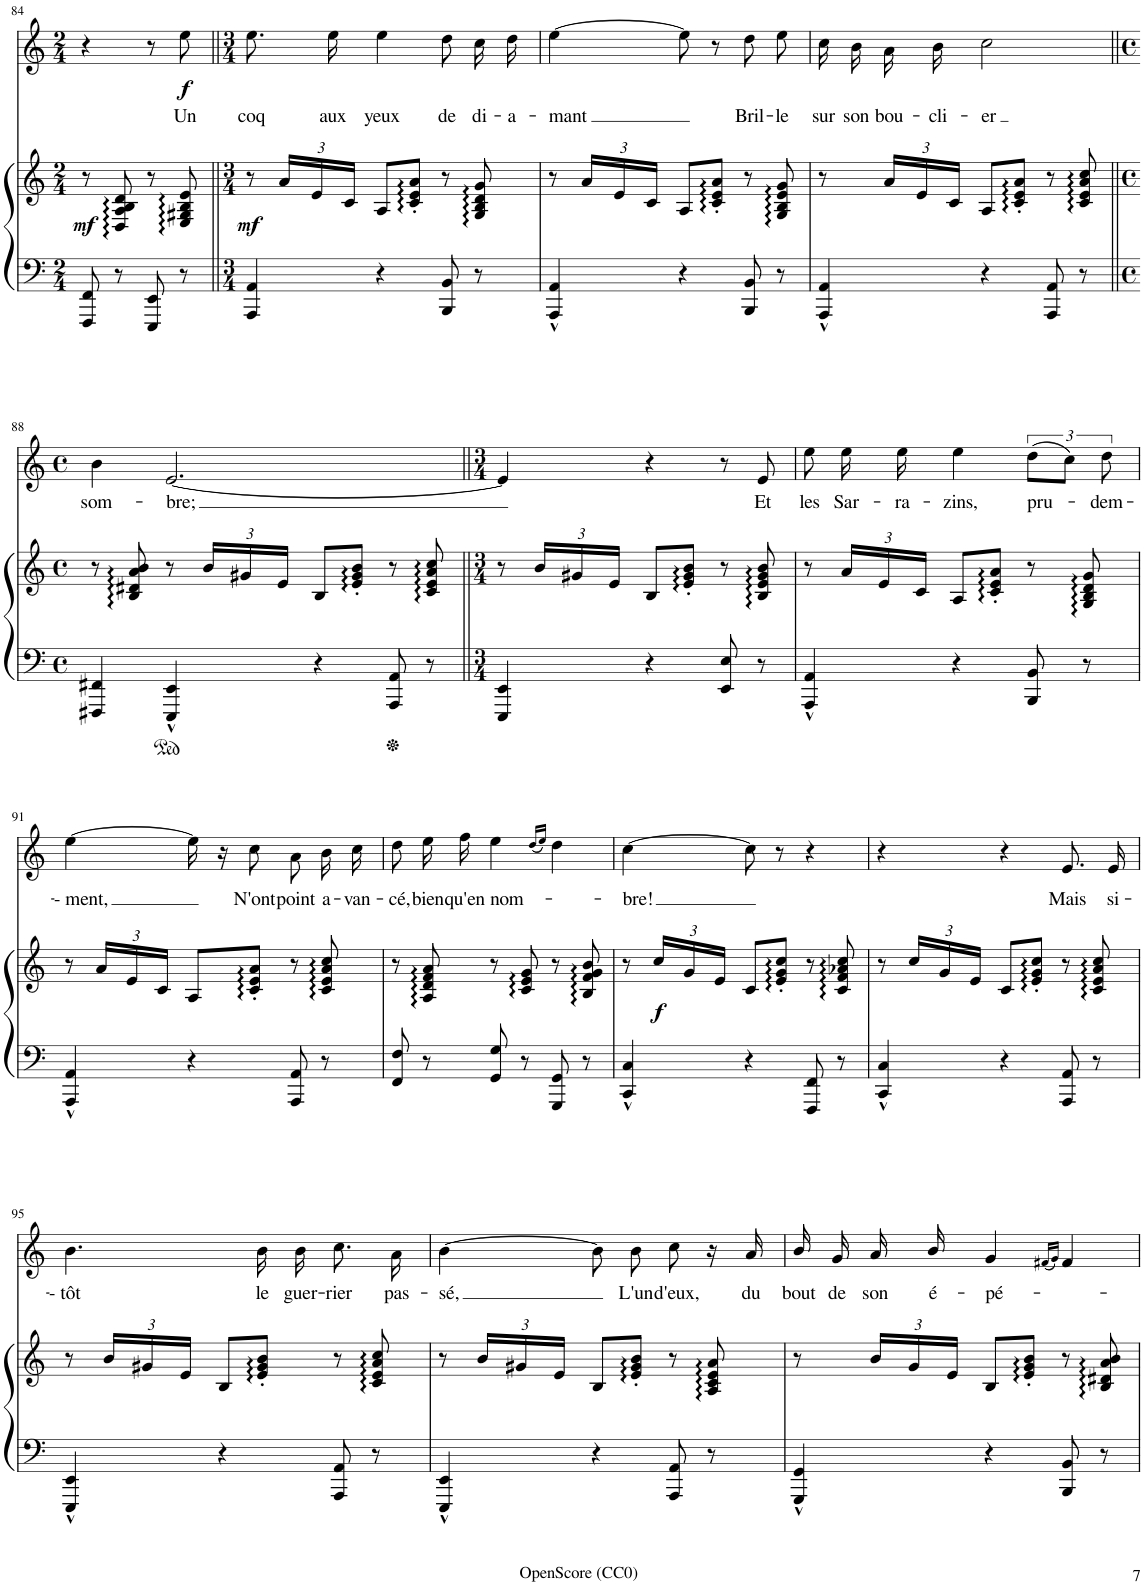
**kern	**kern	**dynam	**kern	**text	**dynam
*part2	*part2	*part2	*part1	*part1	*part1
*staff3	*staff2	*staff2/3	*staff1	*staff1	*staff1
*I"Piano	*	*	*I"Chant Voice	*	*
*I'Pno	*	*	*	*	*
!!LO:PB:g=z
*clefF4	*clefG2	*	*clefG2	*	*
*k[]	*k[]	*	*k[]	*	*
*M2/4	*M2/4	*	*M2/4	*	*
=84	=84	=84	=84	=84	=84
!	!	!LO:DY:b	!	!	!
8FFF/ 8FF/	8r	mf	4r	.	.
8r	8D/ 8A/ 8B/ 8d/	.	.	.	.
8EEE/ 8EE/	8r	.	8r	.	.
!	!	!	!	!LO:LY:b	!LO:DY:b
8r	8E/ 8G#X/ 8B/ 8e/	.	8ee\	Un	f
=85||	=85||	=85||	=85||	=85||	=85||
*M3/4	*M3/4	*	*M3/4	*	*
!	!	!LO:DY:b	!	!LO:LY:b	!
4AAA/ 4AA/	8r	mf	8.ee\	coq	.
*	*Xbrackettup	*	*	*	*
.	24a/LL	.	.	.	.
.	24e/	.	.	.	.
!	!	!	!	!LO:LY:b	!
.	.	.	16ee\	aux	.
.	24c/JJ	.	.	.	.
!	!	!	!	!LO:LY:b	!
4r	8A/L	.	4ee\	yeux	.
.	8c/' 8e/' 8a/'J	.	.	.	.
!	!	!	!	!LO:LY:b	!
8BBB/ 8BB/	8r	.	8dd\	de	.
!	!	!	!	!LO:LY:b	!
8r	8G/ 8B/ 8d/ 8g/	.	16cc\	di-	.
!	!	!	!	!LO:LY:b	!
.	.	.	16dd\	-a-	.
=86	=86	=86	=86	=86	=86
!	!	!	!	!LO:LY:b	!
4AAA/^^ 4AA/^^	8r	.	[4ee\	-mant	.
.	24a/LL	.	.	.	.
.	24e/	.	.	.	.
.	24c/JJ	.	.	.	.
4r	8A/L	.	8ee\]	.	.
.	8c/' 8e/' 8a/'J	.	8r	.	.
!	!	!	!	!LO:LY:b	!
8BBB/ 8BB/	8r	.	8dd\	Bril-	.
!	!	!	!	!LO:LY:b	!
8r	8G/ 8B/ 8e/ 8g/	.	8ee\	-le	.
=87	=87	=87	=87	=87	=87
!	!	!	!	!LO:LY:b	!
4AAA/^^ 4AA/^^	8r	.	16cc\	sur	.
!	!	!	!	!LO:LY:b	!
.	.	.	16b\	son	.
!	!	!	!	!LO:LY:b	!
.	24a/LL	.	16a\	bou-	.
.	24e/	.	.	.	.
!	!	!	!	!LO:LY:b	!
.	.	.	16b\	-cli-	.
.	24c/JJ	.	.	.	.
!	!	!	!	!LO:LY:b	!
4r	8A/L	.	2cc\	-er	.
.	8c/' 8e/' 8a/'J	.	.	.	.
8AAA/ 8AA/	8r	.	.	.	.
8r	8c/ 8e/ 8a/ 8cc/	.	.	.	.
!!LO:LB:g=z
=88||	=88||	=88||	=88||	=88||	=88||
*M4/4	*M4/4	*	*M4/4	*	*
*met(c)	*met(c)	*	*met(c)	*	*
!	!	!	!	!LO:LY:b	!
4FFF#X/ 4FF#X/	8r	.	4b\	som-	.
.	8B/ 8d#X/ 8a/ 8b/	.	.	.	.
!	!	!	!	!LO:LY:b	!
4EEE/^^ 4EE/^^	8r	.	[2.e/	-bre;	.
.	24b/LL	.	.	.	.
.	24g#X/	.	.	.	.
.	24e/JJ	.	.	.	.
4r	8B/L	.	.	.	.
.	8e/' 8g#/' 8b/'J	.	.	.	.
8AAA/ 8AA/	8r	.	.	.	.
8r	8c/ 8e/ 8a/ 8cc/	.	.	.	.
=89||	=89||	=89||	=89||	=89||	=89||
*M3/4	*M3/4	*	*M3/4	*	*
4EEE/ 4EE/	8r	.	4e/]	.	.
.	24b/LL	.	.	.	.
.	24g#X/	.	.	.	.
.	24e/JJ	.	.	.	.
4r	8B/L	.	4r	.	.
.	8e/' 8g#/' 8b/'J	.	.	.	.
8EE/ 8E/	8r	.	8r	.	.
!	!	!	!	!LO:LY:b	!
8r	8B/ 8e/ 8g#/ 8b/	.	8e/	Et	.
=90	=90	=90	=90	=90	=90
!	!	!	!	!LO:LY:b	!
4AAA/^^ 4AA/^^	8r	.	8ee\	les	.
!	!	!	!	!LO:LY:b	!
.	24a/LL	.	16ee\	Sar-	.
.	24e/	.	.	.	.
!	!	!	!	!LO:LY:b	!
.	.	.	16ee\	-ra-	.
.	24c/JJ	.	.	.	.
!	!	!	!	!LO:LY:b	!
4r	8A/L	.	4ee\	-zins,	.
.	8c/' 8e/' 8a/'J	.	.	.	.
!	!	!	!	!LO:LY:b	!
8BBB/ 8BB/	8r	.	(12dd\L	pru-	.
.	.	.	12cc\J)	.	.
8r	8G/ 8B/ 8d/ 8g/	.	.	.	.
!	!	!	!	!LO:LY:b	!
.	.	.	12dd\	-dem-	.
!!LO:LB:g=z
=91	=91	=91	=91	=91	=91
!	!	!	!	!LO:LY:b	!
4AAA/^^ 4AA/^^	8r	.	[4ee\	-- ment,	.
.	24a/LL	.	.	.	.
.	24e/	.	.	.	.
.	24c/JJ	.	.	.	.
4r	8A/L	.	16ee\]	.	.
.	.	.	16r	.	.
!	!	!	!	!LO:LY:b	!
.	8c/' 8e/' 8a/'J	.	8cc\	N'ont	.
!	!	!	!	!LO:LY:b	!
8AAA/ 8AA/	8r	.	8a\	point	.
!	!	!	!	!LO:LY:b	!
8r	8c/ 8e/ 8a/ 8cc/	.	16b\	a-	.
!	!	!	!	!LO:LY:b	!
.	.	.	16cc\	-van-	.
=92	=92	=92	=92	=92	=92
!	!	!	!	!LO:LY:b	!
8FF/ 8F/	8r	.	8dd\	-cé,	.
!	!	!	!	!LO:LY:b	!
8r	8A/ 8d/ 8f/ 8a/	.	16ee\	bien	.
!	!	!	!	!LO:LY:b	!
.	.	.	16ff\	qu'en	.
!	!	!	!	!LO:LY:b	!
8GG/ 8G/	8r	.	4ee\	nom-	.
8r	8c/ 8e/ 8g/	.	.	.	.
.	.	.	(16qdd/LL	.	.
.	.	.	16qee/JJ)	.	.
8GGG/ 8GG/	8r	.	4dd\	.	.
8r	8B/ 8f/ 8g/ 8b/	.	.	.	.
=93	=93	=93	=93	=93	=93
!	!	!	!	!LO:LY:b	!
4CC/^^ 4C/^^	8r	.	[4cc\	-bre!	.
!	!	!LO:DY:b	!	!	!
.	24cc/LL	f	.	.	.
.	24g/	.	.	.	.
.	24e/JJ	.	.	.	.
4r	8c/L	.	8cc\]	.	.
.	8e/' 8g/' 8cc/'J	.	8r	.	.
8FFF/ 8FF/	8r	.	4r	.	.
8r	8c/ 8f/ 8a-X/ 8cc/	.	.	.	.
=94	=94	=94	=94	=94	=94
4CC/^^ 4C/^^	8r	.	4r	.	.
.	24cc/LL	.	.	.	.
.	24g/	.	.	.	.
.	24e/JJ	.	.	.	.
4r	8c/L	.	4r	.	.
.	8e/' 8g/' 8cc/'J	.	.	.	.
!	!	!	!	!LO:LY:b	!
8AAA/ 8AA/	8r	.	8.e/	Mais	.
8r	8c/ 8e/ 8a/ 8cc/	.	.	.	.
!	!	!	!	!LO:LY:b	!
.	.	.	16e/	si-	.
!!LO:LB:g=z
=95	=95	=95	=95	=95	=95
!	!	!	!	!LO:LY:b	!
4EEE/^^ 4EE/^^	8r	.	4.b\	-- tôt	.
.	24b/LL	.	.	.	.
.	24g#X/	.	.	.	.
.	24e/JJ	.	.	.	.
4r	8B/L	.	.	.	.
!	!	!	!	!LO:LY:b	!
.	8e/' 8g#/' 8b/'J	.	16b\	le	.
!	!	!	!	!LO:LY:b	!
.	.	.	16b\	guer-	.
!	!	!	!	!LO:LY:b	!
8AAA/ 8AA/	8r	.	8.cc\	-rier	.
8r	8c/ 8e/ 8a/ 8cc/	.	.	.	.
!	!	!	!	!LO:LY:b	!
.	.	.	16a\	pas-	.
=96	=96	=96	=96	=96	=96
!	!	!	!	!LO:LY:b	!
4EEE/^^ 4EE/^^	8r	.	[4b\	-sé,	.
.	24b/LL	.	.	.	.
.	24g#X/	.	.	.	.
.	24e/JJ	.	.	.	.
4r	8B/L	.	8b\]	.	.
!	!	!	!	!LO:LY:b	!
.	8e/' 8g#/' 8b/'J	.	8b\	L'un	.
!	!	!	!	!LO:LY:b	!
8AAA/ 8AA/	8r	.	8cc\	d'eux,	.
8r	8A/ 8c/ 8e/ 8a/	.	16r	.	.
!	!	!	!	!LO:LY:b	!
.	.	.	16a/	du	.
=97	=97	=97	=97	=97	=97
!	!	!	!	!LO:LY:b	!
4GGG/^^ 4GG/^^	8r	.	16b/	bout	.
!	!	!	!	!LO:LY:b	!
.	.	.	16g/	de	.
!	!	!	!	!LO:LY:b	!
.	24b/LL	.	16a/	son	.
.	24g/	.	.	.	.
!	!	!	!	!LO:LY:b	!
.	.	.	16b/	é-	.
.	24e/JJ	.	.	.	.
!	!	!	!	!LO:LY:b	!
4r	8B/L	.	4g/	-pé-	.
.	8e/' 8g/' 8b/'J	.	.	.	.
.	.	.	(16qf#X/LL	.	.
.	.	.	16qg/JJ)	.	.
8BBB/ 8BB/	8r	.	4f#/	.	.
8r	8B/ 8d#X/ 8a/ 8b/	.	.	.	.
=	=	=	=	=	=
*-	*-	*-	*-	*-	*-
